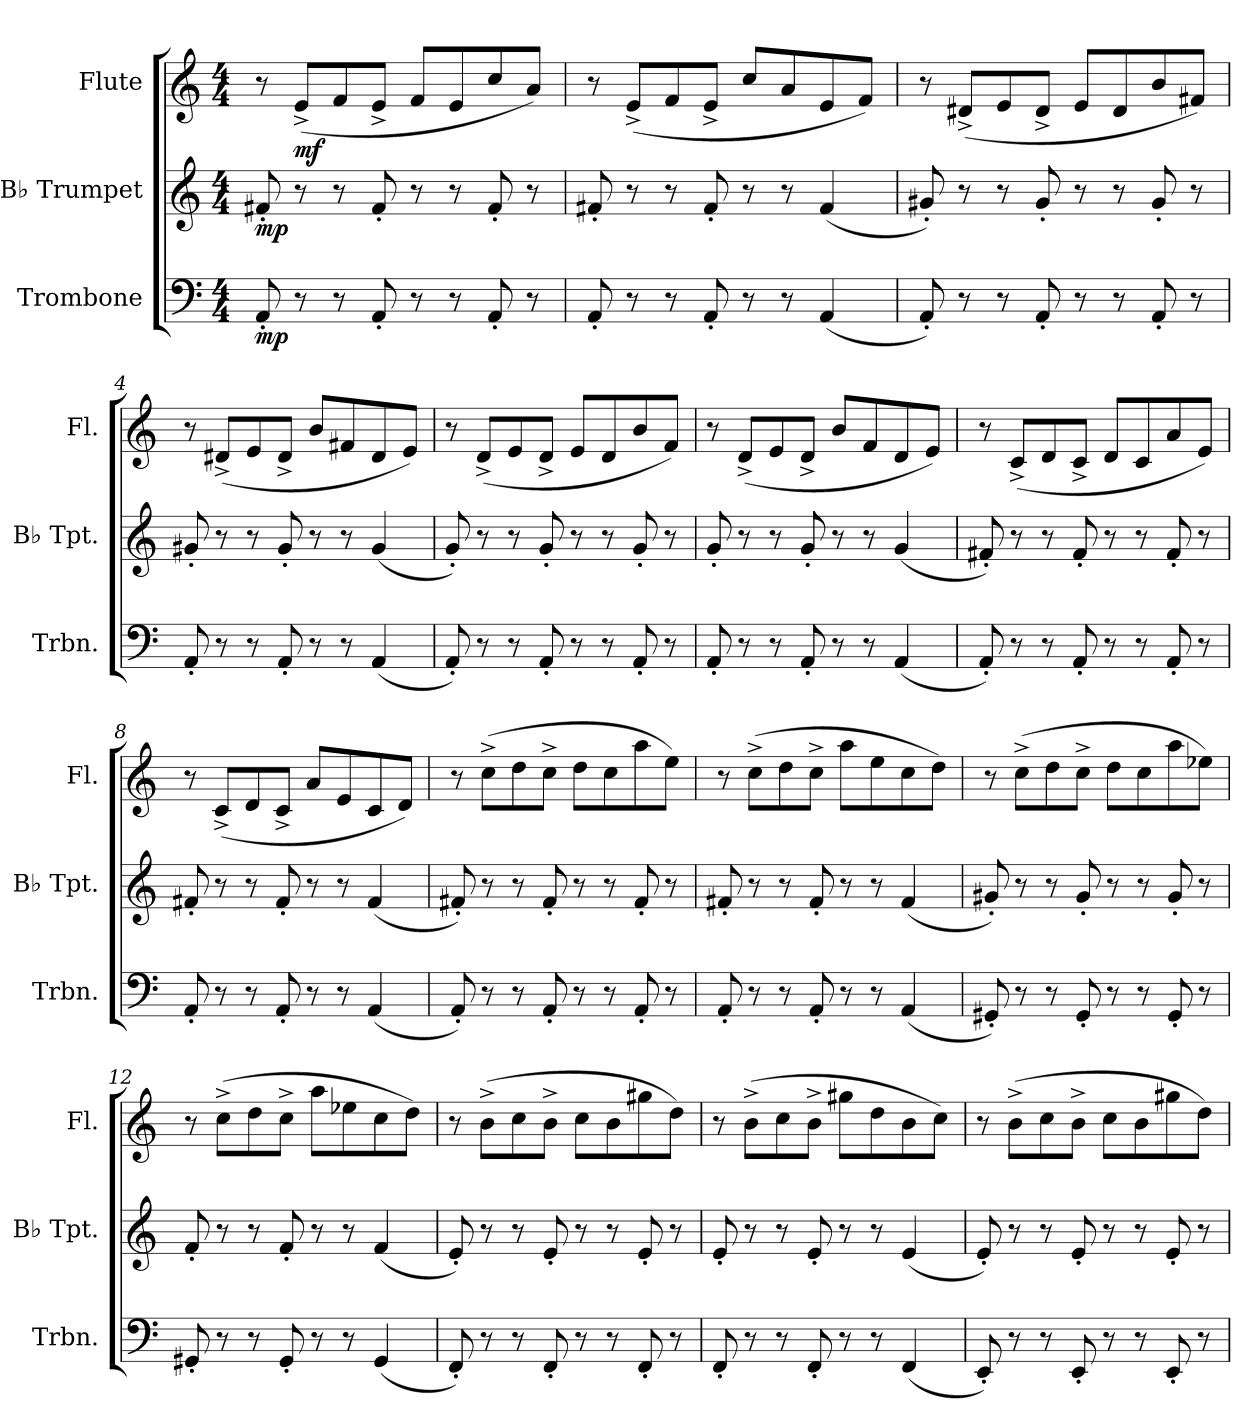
**kern	**dynam	**kern	**dynam	**kern	**dynam
*part3	*part3	*part2	*part2	*part1	*part1
*staff3	*staff3	*staff2	*staff2	*staff1	*staff1
*I"Trombone	*	*I"B♭ Trumpet	*	*I"Flute	*
*I'Trbn.	*	*I'B♭ Tpt.	*	*I'Fl.	*
*clefF4	*	*clefG2	*	*clefG2	*
*	*	*ITrd1c2	*	*	*
*k[]	*	*k[b-e-]	*	*k[]	*
*M4/4	*	*M4/4	*	*M4/4	*
*MM160	*	*MM160	*	*MM160	*
=1	=1	=1	=1	=1	=1
!	!LO:DY:b	!	!LO:DY:b	!	!
8AA'/	mp	8en'/	mp	8r	.
!	!	!	!	!	!LO:DY:b
8r	.	8r	.	(8e^/L	mf
8r	.	8r	.	8f/	.
8AA'/	.	8e'/	.	8e^/J	.
8r	.	8r	.	8f/L	.
8r	.	8r	.	8e/	.
8AA'/	.	8e'/	.	8cc/	.
8r	.	8r	.	8a/J)	.
=2	=2	=2	=2	=2	=2
8AA'/	.	8en'/	.	8r	.
8r	.	8r	.	(8e^/L	.
8r	.	8r	.	8f/	.
8AA'/	.	8e'/	.	8e^/J	.
8r	.	8r	.	8cc/L	.
8r	.	8r	.	8a/	.
(4AA/	.	(4e/	.	8e/	.
.	.	.	.	8f/J)	.
=3	=3	=3	=3	=3	=3
8AA'/)	.	8f#X'/)	.	8r	.
8r	.	8r	.	(8d#X^/L	.
8r	.	8r	.	8e/	.
8AA'/	.	8f#'/	.	8d#^/J	.
8r	.	8r	.	8e/L	.
8r	.	8r	.	8d#/	.
8AA'/	.	8f#'/	.	8b/	.
8r	.	8r	.	8f#X/J)	.
!!LO:LB:g=z
=4	=4	=4	=4	=4	=4
8AA'/	.	8f#X'/	.	8r	.
8r	.	8r	.	(8d#X^/L	.
8r	.	8r	.	8e/	.
8AA'/	.	8f#'/	.	8d#^/J	.
8r	.	8r	.	8b/L	.
8r	.	8r	.	8f#X/	.
(4AA/	.	(4f#/	.	8d#/	.
.	.	.	.	8e/J)	.
=5	=5	=5	=5	=5	=5
8AA'/)	.	8f'/)	.	8r	.
8r	.	8r	.	(8d^/L	.
8r	.	8r	.	8e/	.
8AA'/	.	8f'/	.	8d^/J	.
8r	.	8r	.	8e/L	.
8r	.	8r	.	8d/	.
8AA'/	.	8f'/	.	8b/	.
8r	.	8r	.	8f/J)	.
=6	=6	=6	=6	=6	=6
8AA'/	.	8f'/	.	8r	.
8r	.	8r	.	(8d^/L	.
8r	.	8r	.	8e/	.
8AA'/	.	8f'/	.	8d^/J	.
8r	.	8r	.	8b/L	.
8r	.	8r	.	8f/	.
(4AA/	.	(4f/	.	8d/	.
.	.	.	.	8e/J)	.
=7	=7	=7	=7	=7	=7
8AA'/)	.	8en'/)	.	8r	.
8r	.	8r	.	(8c^/L	.
8r	.	8r	.	8d/	.
8AA'/	.	8e'/	.	8c^/J	.
8r	.	8r	.	8d/L	.
8r	.	8r	.	8c/	.
8AA'/	.	8e'/	.	8a/	.
8r	.	8r	.	8e/J)	.
!!LO:LB:g=z
=8	=8	=8	=8	=8	=8
8AA'/	.	8en'/	.	8r	.
8r	.	8r	.	(8c^/L	.
8r	.	8r	.	8d/	.
8AA'/	.	8e'/	.	8c^/J	.
8r	.	8r	.	8a/L	.
8r	.	8r	.	8e/	.
(4AA/	.	(4e/	.	8c/	.
.	.	.	.	8d/J)	.
=9	=9	=9	=9	=9	=9
8AA'/)	.	8en'/)	.	8r	.
8r	.	8r	.	(8cc^\L	.
8r	.	8r	.	8dd\	.
8AA'/	.	8e'/	.	8cc^\J	.
8r	.	8r	.	8dd\L	.
8r	.	8r	.	8cc\	.
8AA'/	.	8e'/	.	8aa\	.
8r	.	8r	.	8ee\J)	.
=10	=10	=10	=10	=10	=10
8AA'/	.	8en'/	.	8r	.
8r	.	8r	.	(8cc^\L	.
8r	.	8r	.	8dd\	.
8AA'/	.	8e'/	.	8cc^\J	.
8r	.	8r	.	8aa\L	.
8r	.	8r	.	8ee\	.
(4AA/	.	(4e/	.	8cc\	.
.	.	.	.	8dd\J)	.
=11	=11	=11	=11	=11	=11
8GG#X'/)	.	8f#X'/)	.	8r	.
8r	.	8r	.	(8cc^\L	.
8r	.	8r	.	8dd\	.
8GG#'/	.	8f#'/	.	8cc^\J	.
8r	.	8r	.	8dd\L	.
8r	.	8r	.	8cc\	.
8GG#'/	.	8f#'/	.	8aa\	.
8r	.	8r	.	8ee-X\J)	.
!!LO:LB:g=z
=12	=12	=12	=12	=12	=12
8GG#X'/	.	8e-'/	.	8r	.
8r	.	8r	.	(8cc^\L	.
8r	.	8r	.	8dd\	.
8GG#'/	.	8e-'/	.	8cc^\J	.
8r	.	8r	.	8aa\L	.
8r	.	8r	.	8ee-X\	.
(4GG#/	.	(4e-/	.	8cc\	.
.	.	.	.	8dd\J)	.
=13	=13	=13	=13	=13	=13
8FF'/)	.	8d'/)	.	8r	.
8r	.	8r	.	(8b^\L	.
8r	.	8r	.	8cc\	.
8FF'/	.	8d'/	.	8b^\J	.
8r	.	8r	.	8cc\L	.
8r	.	8r	.	8b\	.
8FF'/	.	8d'/	.	8gg#X\	.
8r	.	8r	.	8dd\J)	.
=14	=14	=14	=14	=14	=14
8FF'/	.	8d'/	.	8r	.
8r	.	8r	.	(8b^\L	.
8r	.	8r	.	8cc\	.
8FF'/	.	8d'/	.	8b^\J	.
8r	.	8r	.	8gg#X\L	.
8r	.	8r	.	8dd\	.
(4FF/	.	(4d/	.	8b\	.
.	.	.	.	8cc\J)	.
=15	=15	=15	=15	=15	=15
8EE'/)	.	8d'/)	.	8r	.
8r	.	8r	.	(8b^\L	.
8r	.	8r	.	8cc\	.
8EE'/	.	8d'/	.	8b^\J	.
8r	.	8r	.	8cc\L	.
8r	.	8r	.	8b\	.
8EE'/	.	8d'/	.	8gg#X\	.
8r	.	8r	.	8dd\J)	.
=	=	=	=	=	=
*-	*-	*-	*-	*-	*-
